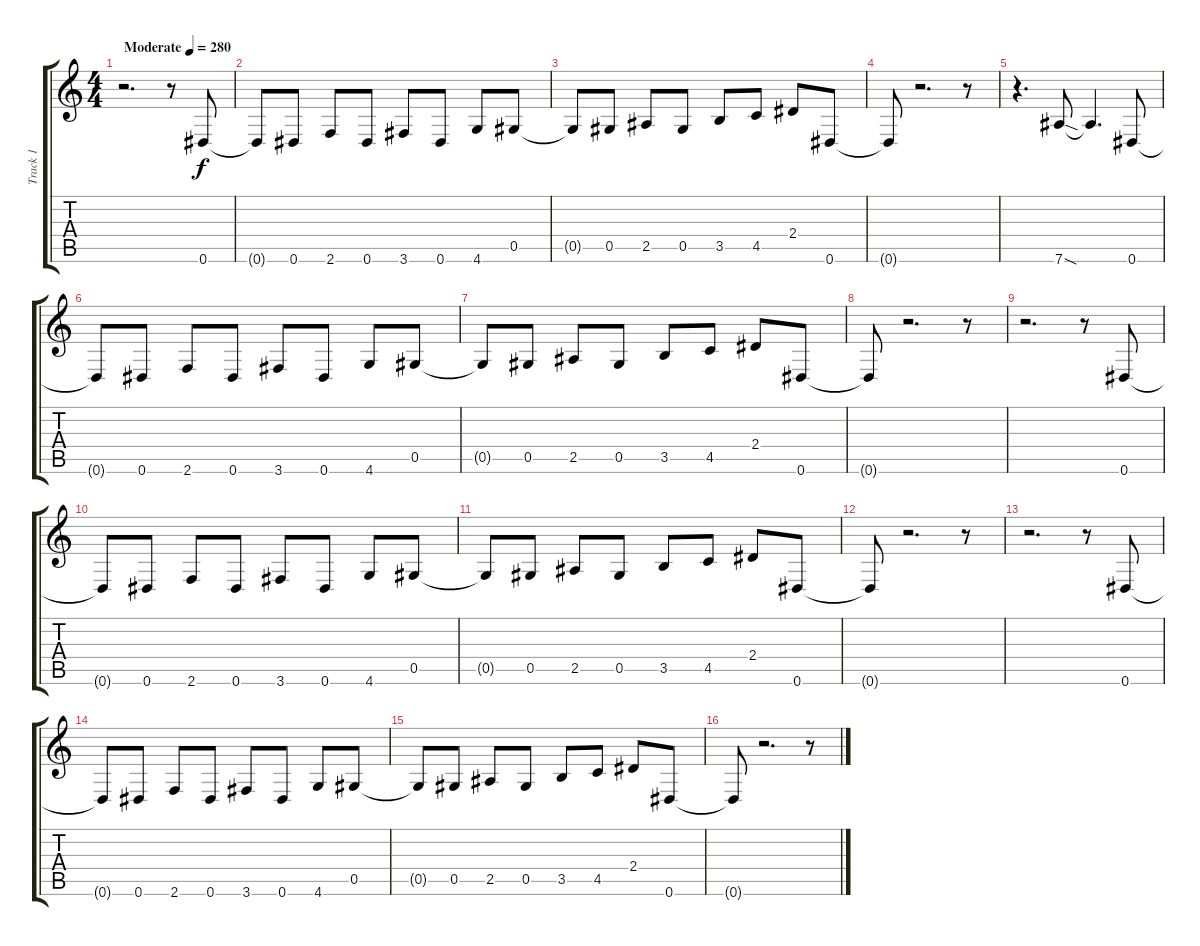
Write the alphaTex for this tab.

\track ("Track 1" "Track 1") {instrument overdrivenguitar}
\staff {score tabs}
\tuning (Eb4 Bb3 Gb3 Db3 Ab2 Eb2) {hide}
\ts (4 4)
\tempo (280 "Moderate")
\clef g2
\ks c
r.2{d dy f instrument overdrivenguitar} r.8 0.6.8 |
0.6{t}.8 0.6.8 2.6.8 0.6.8 3.6.8 0.6.8 4.6.8 0.5.8 |
0.5{t}.8 0.5.8 2.5.8 0.5.8 3.5.8 4.5.8 2.4.8 0.6.8 |
0.6{t}.8 r.2{d} r.8 |
r.4{d} 7.6{sod}.8 7.6{t}.4{d} 0.6.8 |
0.6{t}.8 0.6.8 2.6.8 0.6.8 3.6.8 0.6.8 4.6.8 0.5.8 |
0.5{t}.8 0.5.8 2.5.8 0.5.8 3.5.8 4.5.8 2.4.8 0.6.8 |
0.6{t}.8 r.2{d} r.8 |
r.2{d} r.8 0.6.8 |
0.6{t}.8 0.6.8 2.6.8 0.6.8 3.6.8 0.6.8 4.6.8 0.5.8 |
0.5{t}.8 0.5.8 2.5.8 0.5.8 3.5.8 4.5.8 2.4.8 0.6.8 |
0.6{t}.8 r.2{d} r.8 |
r.2{d} r.8 0.6.8 |
0.6{t}.8 0.6.8 2.6.8 0.6.8 3.6.8 0.6.8 4.6.8 0.5.8 |
0.5{t}.8 0.5.8 2.5.8 0.5.8 3.5.8 4.5.8 2.4.8 0.6.8 |
0.6{t}.8 r.2{d} r.8
